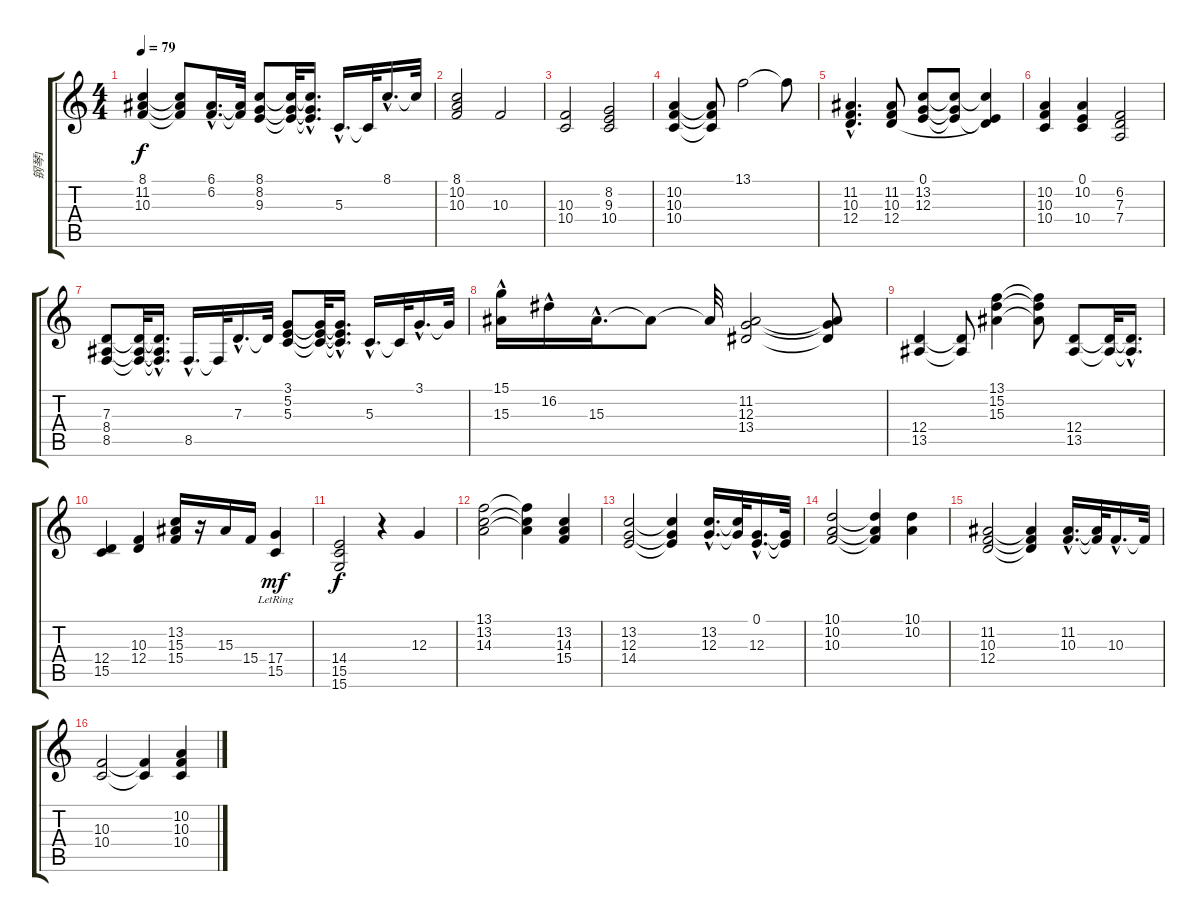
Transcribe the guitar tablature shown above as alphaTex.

\track ("钢琴1" "钢琴1") {instrument electricgrandpiano}
\staff {score tabs}
\tuning (E4 B3 G3 D3 A2 E2) {hide}
\ts (4 4)
\tempo 79
\clef g2
\ks c
(8.1 11.2 10.3).4{dy f} (8.1{t} 11.2{t} 10.3{t}).8 (6.1{hac} 6.2{hac}).16{d} (6.1{t} 6.2{t}).32 (8.1 8.2 9.3).8 (8.1{t} 8.2{t} 9.3{t}).32 (8.1{hac t} 8.2{hac t} 9.3{hac t}).16{d} 5.3{hac}.16{d} 5.3{t}.32 8.1{hac}.16{d} 8.1{t}.32 |
(8.1 10.2 10.3).2 10.3.2 |
(10.3 10.4).2 (8.2 9.3 10.4).2 |
(10.2 10.3 10.4).4 (10.2{t} 10.3{t} 10.4{t}).8 13.1.2 13.1{t}.8 |
(11.2{hac} 10.3{hac} 12.4{hac}).4{d} (11.2 10.3 12.4).8 (0.1 13.2 12.3).8 (0.1{t} 13.2{t} 12.3{t}).8 (0.1{t} 13.2{t} 12.4{t}).4 |
(10.2 10.3 10.4).4 (0.1 10.2 10.4).4 (6.2 7.3 7.4).2 |
(7.3 8.4 8.5).8 (7.3{t} 8.4{t} 8.5{t}).32 (7.3{hac t} 8.4{hac t} 8.5{hac t}).16{d} 8.5{hac}.16{d} 8.5{t}.32 7.3{hac}.16{d} 7.3{t}.32 (3.1 5.2 5.3).8 (3.1{t} 5.2{t} 5.3{t}).32 (3.1{hac t} 5.2{hac t} 5.3{hac t}).16{d} 5.3{hac}.16{d} 5.3{t}.32 3.1{hac}.16{d} 3.1{t}.32 |
(15.1{hac} 15.3{hac}).16{volume 9} 16.2{hac}.16 15.3{hac}.16{d} 15.3{t}.8 15.3{t}.32 (11.2 12.3 13.4).2 (11.2{t} 12.3{t} 13.4{t}).8 |
(12.4 13.5).4 (12.4{t} 13.5{t}).8 (13.1 15.2 15.3).4 (13.1{t} 15.2{t} 15.3{t}).8 (12.4 13.5).8 (12.4{t} 13.5{t}).32 (12.4{hac t} 13.5{hac t}).16{d} |
(12.4 15.5).4 (10.3 12.4).4 (13.2 15.3 15.4).16 r.16 15.3.16 15.4.16 (17.4{lr} 15.5{lr}).4{dy mf} |
(14.4 15.5 15.6).2{dy f} r.4 12.3.4 |
(13.1 13.2 14.3).2{volume 8} (13.1{t} 13.2{t} 14.3{t}).4 (13.2 14.3 15.4).4 |
(13.2 12.3 14.4).2 (13.2{t} 12.3{t} 14.4{t}).4 (13.2{hac} 12.3{hac}).16{d} (13.2{t} 12.3{t}).32 (0.1{hac} 12.3{hac}).16{d} (0.1{t} 12.3{t}).32 |
(10.1 10.2 10.3).2 (10.1{t} 10.2{t} 10.3{t}).4 (10.1 10.2).4 |
(11.2 10.3 12.4).2 (11.2{t} 10.3{t} 12.4{t}).4 (11.2{hac} 10.3{hac}).16{d} (11.2{t} 10.3{t}).32 10.3{hac}.16{d} 10.3{t}.32 |
(10.3 10.4).2 (10.3{t} 10.4{t}).4 (10.2 10.3 10.4).4
